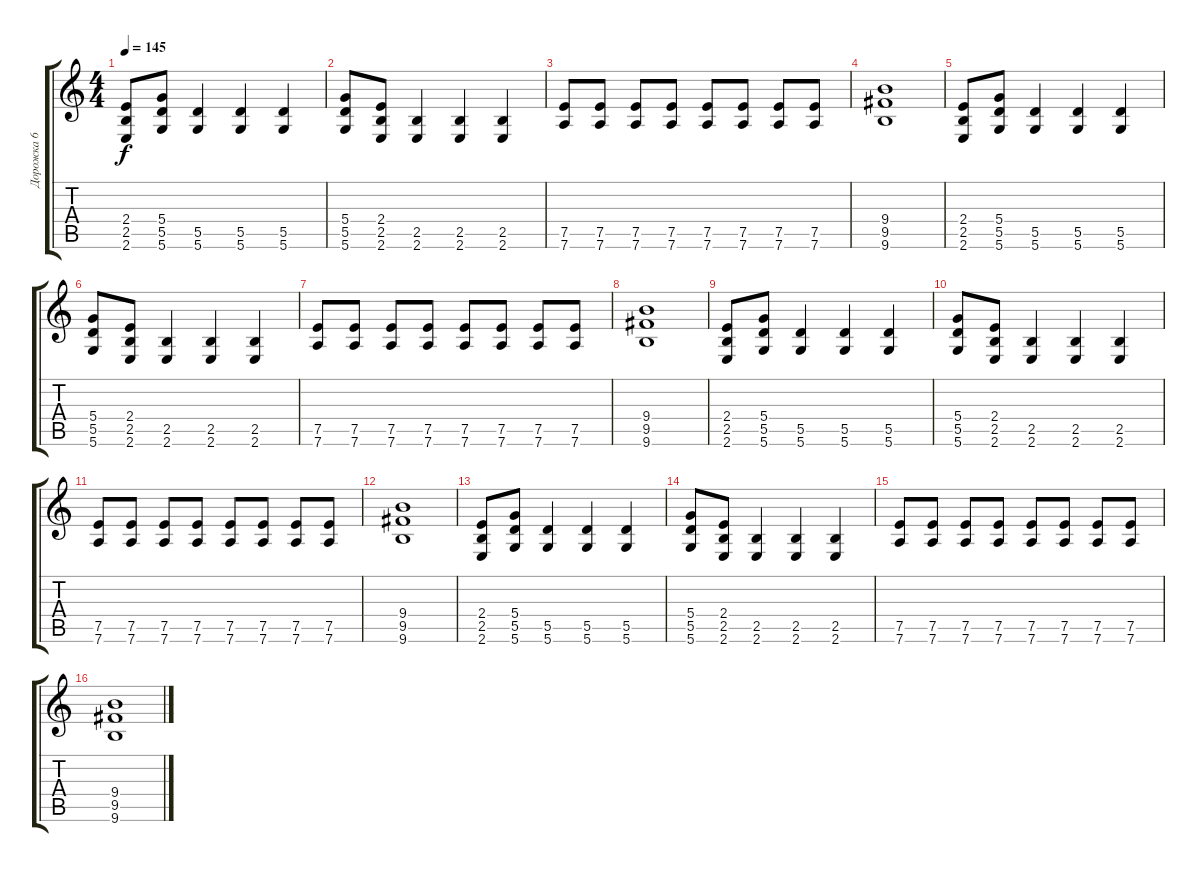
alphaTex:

\track ("Дорожка 6" "Дорожка 6") {instrument distortionguitar}
\staff {score tabs}
\tuning (E4 B3 G3 D3 A2 D2) {hide}
\ts (4 4)
\tempo 145
\clef g2
\ks c
(2.4 2.5 2.6).8{dy f} (5.4 5.5 5.6).8 (5.5 5.6).4 (5.5 5.6).4 (5.5 5.6).4 |
(5.4 5.5 5.6).8 (2.4 2.5 2.6).8 (2.5 2.6).4 (2.5 2.6).4 (2.5 2.6).4 |
(7.5 7.6).8 (7.5 7.6).8 (7.5 7.6).8 (7.5 7.6).8 (7.5 7.6).8 (7.5 7.6).8 (7.5 7.6).8 (7.5 7.6).8 |
(9.4 9.5 9.6).1 |
(2.4 2.5 2.6).8 (5.4 5.5 5.6).8 (5.5 5.6).4 (5.5 5.6).4 (5.5 5.6).4 |
(5.4 5.5 5.6).8 (2.4 2.5 2.6).8 (2.5 2.6).4 (2.5 2.6).4 (2.5 2.6).4 |
(7.5 7.6).8 (7.5 7.6).8 (7.5 7.6).8 (7.5 7.6).8 (7.5 7.6).8 (7.5 7.6).8 (7.5 7.6).8 (7.5 7.6).8 |
(9.4 9.5 9.6).1 |
(2.4 2.5 2.6).8 (5.4 5.5 5.6).8 (5.5 5.6).4 (5.5 5.6).4 (5.5 5.6).4 |
(5.4 5.5 5.6).8 (2.4 2.5 2.6).8 (2.5 2.6).4 (2.5 2.6).4 (2.5 2.6).4 |
(7.5 7.6).8 (7.5 7.6).8 (7.5 7.6).8 (7.5 7.6).8 (7.5 7.6).8 (7.5 7.6).8 (7.5 7.6).8 (7.5 7.6).8 |
(9.4 9.5 9.6).1 |
(2.4 2.5 2.6).8 (5.4 5.5 5.6).8 (5.5 5.6).4 (5.5 5.6).4 (5.5 5.6).4 |
(5.4 5.5 5.6).8 (2.4 2.5 2.6).8 (2.5 2.6).4 (2.5 2.6).4 (2.5 2.6).4 |
(7.5 7.6).8 (7.5 7.6).8 (7.5 7.6).8 (7.5 7.6).8 (7.5 7.6).8 (7.5 7.6).8 (7.5 7.6).8 (7.5 7.6).8 |
(9.4 9.5 9.6).1
